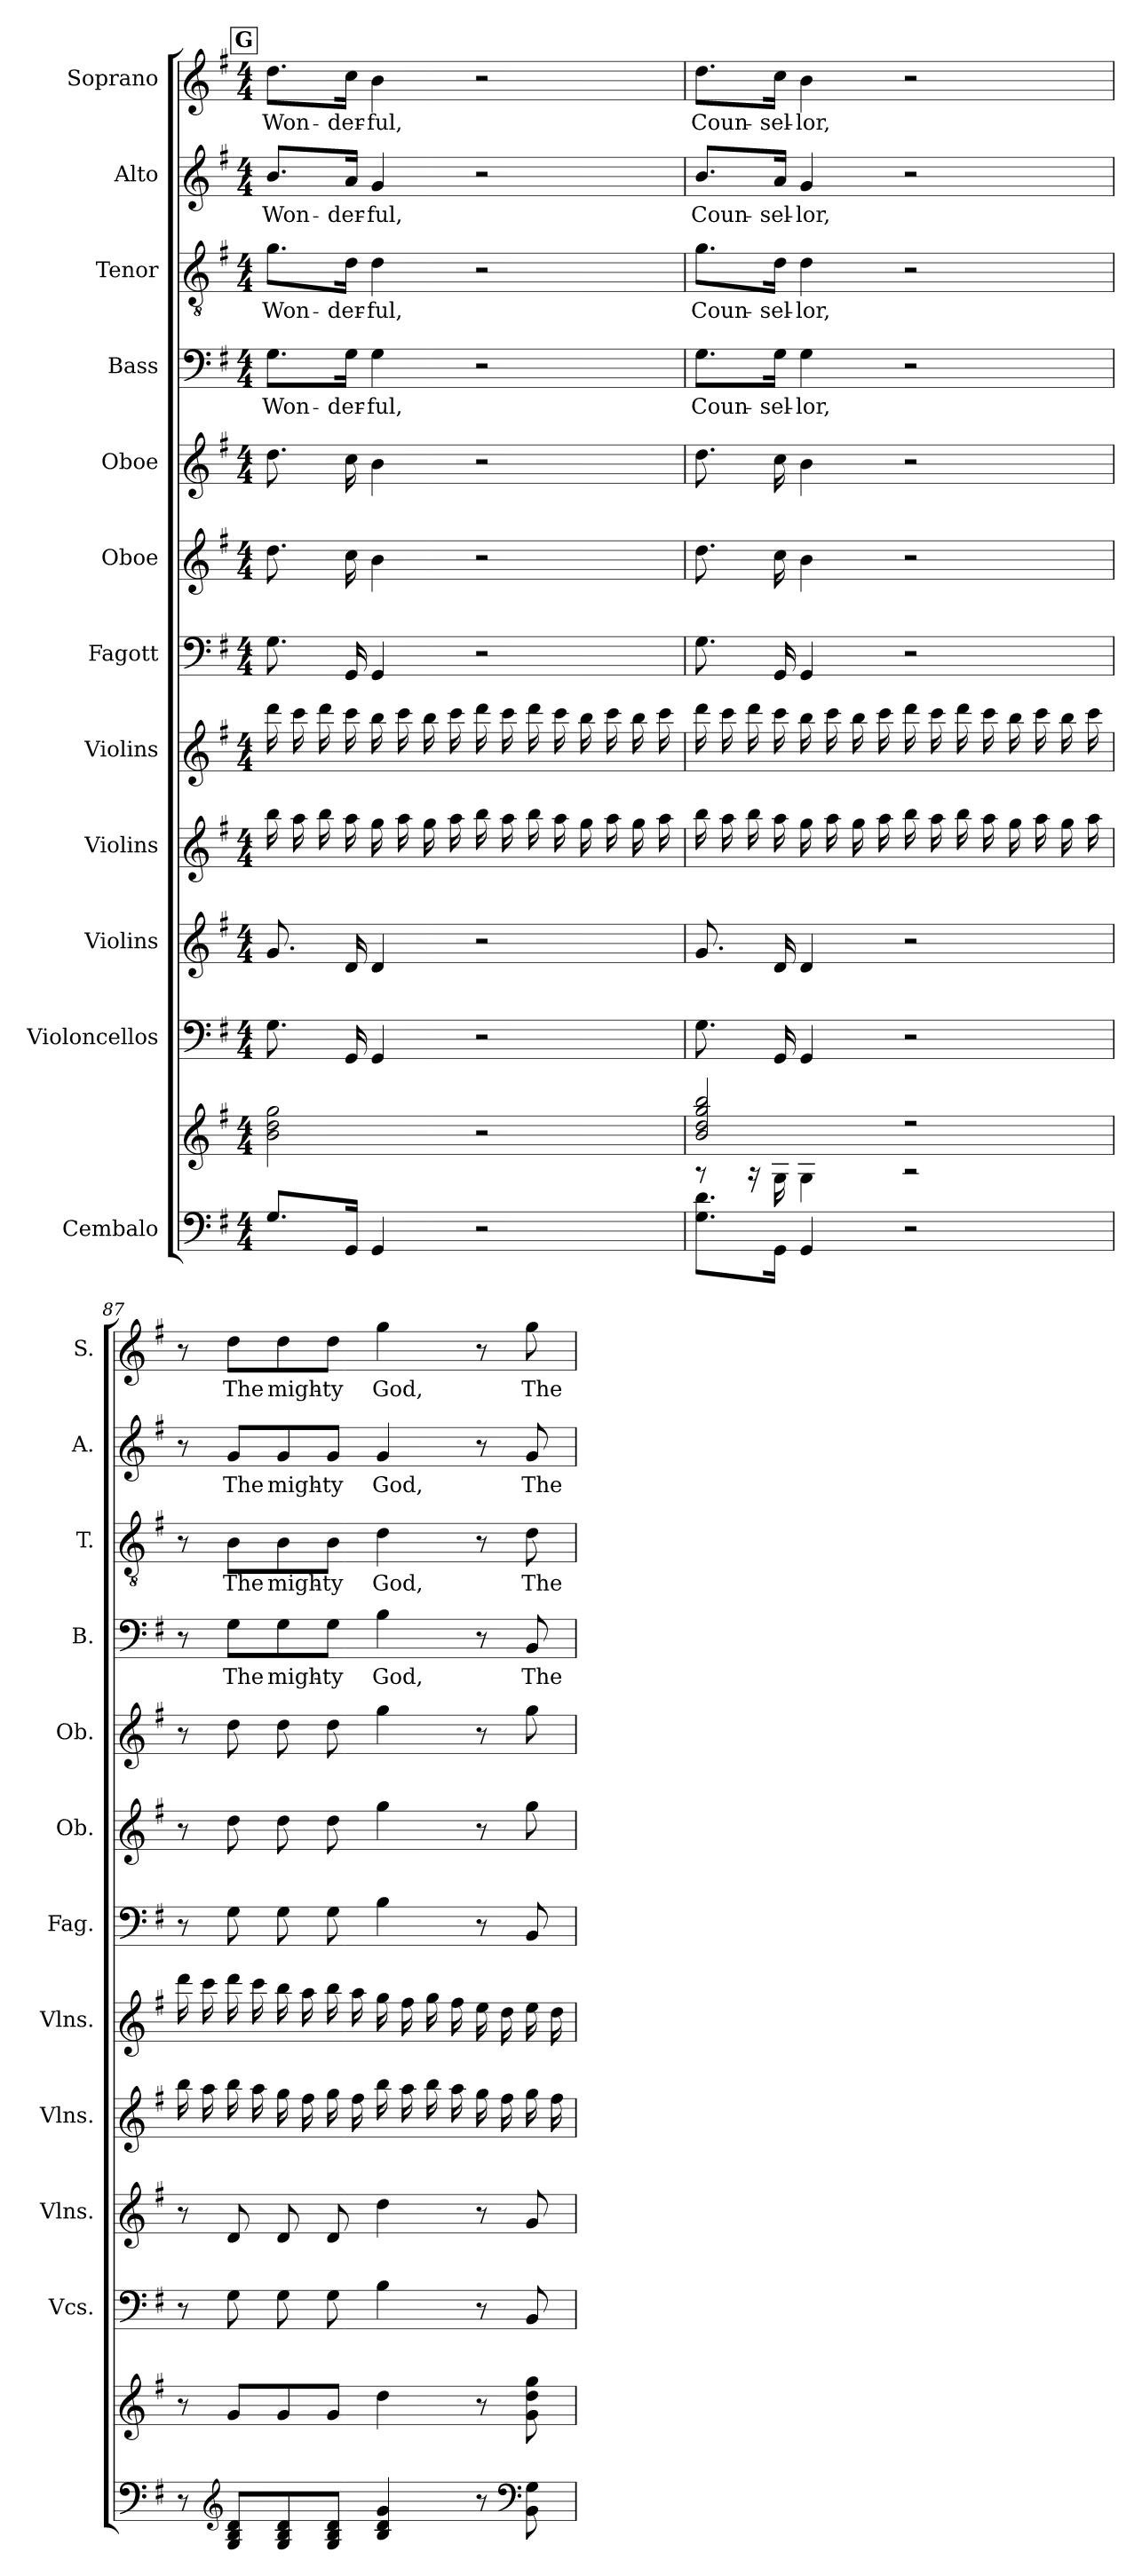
**kern	**kern	**kern	**kern	**kern	**kern	**kern	**kern	**kern	**kern	**text	**kern	**text	**kern	**text	**kern	**text
*part12	*part12	*part11	*part10	*part9	*part8	*part7	*part6	*part5	*part4	*part4	*part3	*part3	*part2	*part2	*part1	*part1
*staff13	*staff12	*staff11	*staff10	*staff9	*staff8	*staff7	*staff6	*staff5	*staff4	*staff4	*staff3	*staff3	*staff2	*staff2	*staff1	*staff1
*I"Cembalo	*	*I"Violoncellos	*I"Violins	*I"Violins	*I"Violins	*I"Fagott	*I"Oboe	*I"Oboe	*I"Bass	*	*I"Tenor	*	*I"Alto	*	*I"Soprano	*
*	*	*I'Vcs.	*I'Vlns.	*I'Vlns.	*I'Vlns.	*I'Fag.	*I'Ob.	*I'Ob.	*I'B.	*	*I'T.	*	*I'A.	*	*I'S.	*
*clefF4	*clefG2	*clefF4	*clefG2	*clefG2	*clefG2	*clefF4	*clefG2	*clefG2	*clefF4	*	*clefGv2	*	*clefG2	*	*clefG2	*
*k[f#]	*k[f#]	*k[f#]	*k[f#]	*k[f#]	*k[f#]	*k[f#]	*k[f#]	*k[f#]	*k[f#]	*	*k[f#]	*	*k[f#]	*	*k[f#]	*
*M4/4	*M4/4	*M4/4	*M4/4	*M4/4	*M4/4	*M4/4	*M4/4	*M4/4	*M4/4	*	*M4/4	*	*M4/4	*	*M4/4	*
!!LO:REH:place=s1:a:B:fs=14:t=G
=85	=85	=85	=85	=85	=85	=85	=85	=85	=85	=85	=85	=85	=85	=85	=85	=85
!	!	!	!	!	!	!	!	!	!	!LO:LY:b	!	!LO:LY:b	!	!LO:LY:b	!	!LO:LY:b
8.G/L	2b\ 2dd\ 2gg\	8.G\	8.g/	16bb\	16ddd\	8.G\	8.dd\	8.dd\	8.G\L	Won-	8.g\L	Won-	8.b/L	Won-	8.dd\L	Won-
.	.	.	.	16aa\	16ccc\	.	.	.	.	.	.	.	.	.	.	.
.	.	.	.	16bb\	16ddd\	.	.	.	.	.	.	.	.	.	.	.
!	!	!	!	!	!	!	!	!	!	!LO:LY:b	!	!LO:LY:b	!	!LO:LY:b	!	!LO:LY:b
16GG/Jk	.	16GG/	16d/	16aa\	16ccc\	16GG/	16cc\	16cc\	16G\Jk	-der-	16d\Jk	-der-	16a/Jk	-der-	16cc\Jk	-der-
!	!	!	!	!	!	!	!	!	!	!LO:LY:b	!	!LO:LY:b	!	!LO:LY:b	!	!LO:LY:b
4GG/	.	4GG/	4d/	16gg\	16bb\	4GG/	4b\	4b\	4G\	-ful,	4d\	-ful,	4g/	-ful,	4b\	-ful,
.	.	.	.	16aa\	16ccc\	.	.	.	.	.	.	.	.	.	.	.
.	.	.	.	16gg\	16bb\	.	.	.	.	.	.	.	.	.	.	.
.	.	.	.	16aa\	16ccc\	.	.	.	.	.	.	.	.	.	.	.
2r	2r	2r	2r	16bb\	16ddd\	2r	2r	2r	2r	.	2r	.	2r	.	2r	.
.	.	.	.	16aa\	16ccc\	.	.	.	.	.	.	.	.	.	.	.
.	.	.	.	16bb\	16ddd\	.	.	.	.	.	.	.	.	.	.	.
.	.	.	.	16aa\	16ccc\	.	.	.	.	.	.	.	.	.	.	.
.	.	.	.	16gg\	16bb\	.	.	.	.	.	.	.	.	.	.	.
.	.	.	.	16aa\	16ccc\	.	.	.	.	.	.	.	.	.	.	.
.	.	.	.	16gg\	16bb\	.	.	.	.	.	.	.	.	.	.	.
.	.	.	.	16aa\	16ccc\	.	.	.	.	.	.	.	.	.	.	.
=86	=86	=86	=86	=86	=86	=86	=86	=86	=86	=86	=86	=86	=86	=86	=86	=86
*	*^	*	*	*	*	*	*	*	*	*	*	*	*	*	*	*
!	!	!	!	!	!	!	!	!	!	!	!LO:LY:b	!	!LO:LY:b	!	!LO:LY:b	!	!LO:LY:b
8.G\ 8.d\L	2b/ 2dd/ 2gg/ 2bb/	8r	8.G\	8.g/	16bb\	16ddd\	8.G\	8.dd\	8.dd\	8.G\L	Coun-	8.g\L	Coun-	8.b/L	Coun-	8.dd\L	Coun-
.	.	.	.	.	16aa\	16ccc\	.	.	.	.	.	.	.	.	.	.	.
.	.	16r	.	.	16bb\	16ddd\	.	.	.	.	.	.	.	.	.	.	.
!	!	!	!	!	!	!	!	!	!	!	!LO:LY:b	!	!LO:LY:b	!	!LO:LY:b	!	!LO:LY:b
16GG\Jk	.	16G\	16GG/	16d/	16aa\	16ccc\	16GG/	16cc\	16cc\	16G\Jk	-sel-	16d\Jk	-sel-	16a/Jk	-sel-	16cc\Jk	-sel-
!	!	!	!	!	!	!	!	!	!	!	!LO:LY:b	!	!LO:LY:b	!	!LO:LY:b	!	!LO:LY:b
4GG/	.	4G\	4GG/	4d/	16gg\	16bb\	4GG/	4b\	4b\	4G\	-lor,	4d\	-lor,	4g/	-lor,	4b\	-lor,
.	.	.	.	.	16aa\	16ccc\	.	.	.	.	.	.	.	.	.	.	.
.	.	.	.	.	16gg\	16bb\	.	.	.	.	.	.	.	.	.	.	.
.	.	.	.	.	16aa\	16ccc\	.	.	.	.	.	.	.	.	.	.	.
2r	2r	2r	2r	2r	16bb\	16ddd\	2r	2r	2r	2r	.	2r	.	2r	.	2r	.
.	.	.	.	.	16aa\	16ccc\	.	.	.	.	.	.	.	.	.	.	.
.	.	.	.	.	16bb\	16ddd\	.	.	.	.	.	.	.	.	.	.	.
.	.	.	.	.	16aa\	16ccc\	.	.	.	.	.	.	.	.	.	.	.
.	.	.	.	.	16gg\	16bb\	.	.	.	.	.	.	.	.	.	.	.
.	.	.	.	.	16aa\	16ccc\	.	.	.	.	.	.	.	.	.	.	.
.	.	.	.	.	16gg\	16bb\	.	.	.	.	.	.	.	.	.	.	.
.	.	.	.	.	16aa\	16ccc\	.	.	.	.	.	.	.	.	.	.	.
*	*v	*v	*	*	*	*	*	*	*	*	*	*	*	*	*	*	*
!!LO:PB:g=z
=87	=87	=87	=87	=87	=87	=87	=87	=87	=87	=87	=87	=87	=87	=87	=87	=87
8r	8r	8r	8r	16bb\	16ddd\	8r	8r	8r	8r	.	8r	.	8r	.	8r	.
.	.	.	.	16aa\	16ccc\	.	.	.	.	.	.	.	.	.	.	.
*clefG2	*	*	*	*	*	*	*	*	*	*	*	*	*	*	*	*
!	!	!	!	!	!	!	!	!	!	!LO:LY:b	!	!LO:LY:b	!	!LO:LY:b	!	!LO:LY:b
8G/ 8B/ 8d/L	8g/L	8G\	8d/	16bb\	16ddd\	8G\	8dd\	8dd\	8G\L	The	8B\L	The	8g/L	The	8dd\L	The
.	.	.	.	16aa\	16ccc\	.	.	.	.	.	.	.	.	.	.	.
!	!	!	!	!	!	!	!	!	!	!LO:LY:b	!	!LO:LY:b	!	!LO:LY:b	!	!LO:LY:b
8G/ 8B/ 8d/	8g/	8G\	8d/	16gg\	16bb\	8G\	8dd\	8dd\	8G\	migh-	8B\	migh-	8g/	migh-	8dd\	migh-
.	.	.	.	16ff#\	16aa\	.	.	.	.	.	.	.	.	.	.	.
!	!	!	!	!	!	!	!	!	!	!LO:LY:b	!	!LO:LY:b	!	!LO:LY:b	!	!LO:LY:b
8G/ 8B/ 8d/J	8g/J	8G\	8d/	16gg\	16bb\	8G\	8dd\	8dd\	8G\J	-ty	8B\J	-ty	8g/J	-ty	8dd\J	-ty
.	.	.	.	16ff#\	16aa\	.	.	.	.	.	.	.	.	.	.	.
!	!	!	!	!	!	!	!	!	!	!LO:LY:b	!	!LO:LY:b	!	!LO:LY:b	!	!LO:LY:b
4B/ 4d/ 4g/	4dd\	4B\	4dd\	16bb\	16gg\	4B\	4gg\	4gg\	4B\	God,	4d\	God,	4g/	God,	4gg\	God,
.	.	.	.	16aa\	16ff#\	.	.	.	.	.	.	.	.	.	.	.
.	.	.	.	16bb\	16gg\	.	.	.	.	.	.	.	.	.	.	.
.	.	.	.	16aa\	16ff#\	.	.	.	.	.	.	.	.	.	.	.
8r	8r	8r	8r	16gg\	16ee\	8r	8r	8r	8r	.	8r	.	8r	.	8r	.
.	.	.	.	16ff#\	16dd\	.	.	.	.	.	.	.	.	.	.	.
*clefF4	*	*	*	*	*	*	*	*	*	*	*	*	*	*	*	*
!	!	!	!	!	!	!	!	!	!	!LO:LY:b	!	!LO:LY:b	!	!LO:LY:b	!	!LO:LY:b
8BB\ 8G\	8g\ 8dd\ 8gg\	8BB/	8g/	16gg\	16ee\	8BB/	8gg\	8gg\	8BB/	The	8d\	The	8g/	The	8gg\	The
.	.	.	.	16ff#\	16dd\	.	.	.	.	.	.	.	.	.	.	.
=	=	=	=	=	=	=	=	=	=	=	=	=	=	=	=	=
*-	*-	*-	*-	*-	*-	*-	*-	*-	*-	*-	*-	*-	*-	*-	*-	*-
